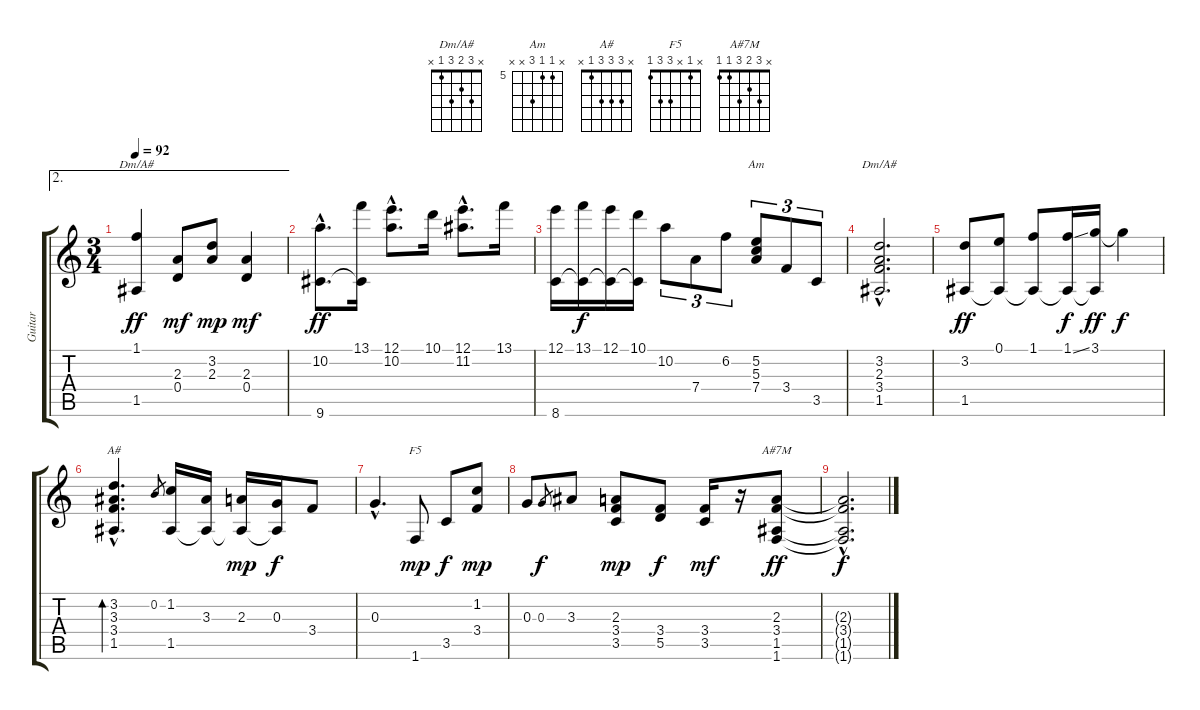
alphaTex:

\track ("Guitar" "Guitar") {instrument acousticguitarnylon}
\staff {score tabs}
\tuning (E4 B3 G3 D3 A2 E2) {hide}
\chord ("Dm/A#" 1 3 2 0 1 x)
\chord ("Am" x 5 5 7 x x) {firstfret 5}
\chord ("Dm/A#" x 3 2 3 1 x)
\chord ("A#" x 3 3 3 1 x)
\chord ("F5" x 1 x 3 3 1)
\chord ("A#7M" x 3 2 3 1 1)
\ae 2
\ts (3 4)
\tempo 92
\clef g2
\ks c
(1.1 1.5).4{ch "Dm/A#" dy ff} (2.3 0.4).8{dy mf} (3.2 2.3).8{dy mp} (2.3 0.4).4{dy mf} |
(10.2{hac} 9.6{hac}).8{d dy ff} (13.1 9.6{t}).16 (12.1{hac} 10.2{hac}).8{d} 10.1.16 (12.1{hac} 11.2{hac}).8{d} 13.1.16 |
(12.1 8.6).16 (13.1 8.6{t}).16{dy f} (12.1 8.6{t}).16 (10.1 8.6{t}).16 10.2.8{tu (3 2)} 7.4.8{tu (3 2)} 6.2.8{tu (3 2)} (5.2 5.3 7.4).8{tu (3 2) ch "Am"} 3.4.8{tu (3 2)} 3.5.8{tu (3 2)} |
(3.2{hac} 2.3{hac} 3.4{hac} 1.5{hac}).2{d ch "Dm/A#"} |
(3.2 1.5).8{dy ff} (0.1 1.5{t}).8 (1.1 1.5{t}).8 (1.1{ss} 1.5{t}).16{dy f} (3.1 1.5{t}).16{dy ff} 3.1{t}.4{dy f} |
(3.2{hac} 3.3{hac} 3.4{hac} 1.5{hac}).4{d bd 60 ch "A#"} 0.2.8{gr} (1.2 1.5).16 (3.3 1.5{t}).16 (2.3 1.5{t}).16{dy mp} (0.3 1.5{t}).16{dy f} 3.4.8 |
0.3{hac}.4{d} 1.6.8{ch "F5" dy mp} 3.5.8{dy f} (1.2 3.4).8{dy mp} |
0.3.8 0.3.8{gr dy f} 3.3.8 (2.3 3.4 3.5).8{dy mp} (3.4 5.5).8{dy f} (3.4 3.5).16{dy mf} r.16 (2.3 3.4 1.5 1.6).8{ch "A#7M" dy ff} |
(2.3{hac t} 3.4{hac t} 1.5{hac t} 1.6{hac t}).2{d dy f}
